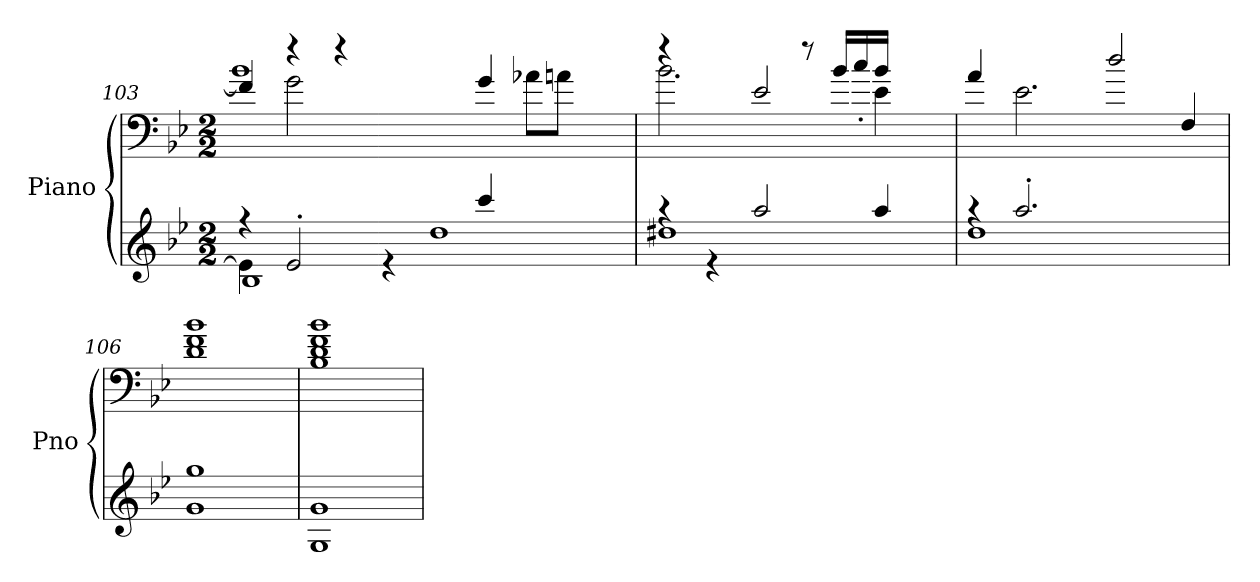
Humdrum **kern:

**kern	**kern
*part1	*part1
*staff2	*staff1
*I"Piano	*
*I'Pno	*
*clefG2	*clefF4
*k[b-e-]	*k[b-e-]
*M2/2	*M2/2
=103	=103
*^	*^
*	*^	*	*^
4rff	4e-\]	1B-	4f#/]	1b-	4ryy
2e-'/	1..ryy	.	2g\	.	4rff
.	.	.	.	.	4rff
4re	.	.	4ryy	.	1ryy
4ryy	.	1dd	4ryy	1ryy	.
4ccc/	.	.	4g/	.	.
2ryy	.	.	8a-X\L	.	.
.	.	.	8an\J	.	.
.	.	.	4ryy	.	4ryy
*	*v	*v	*	*	*
*	*	*	*v	*v
=104	=104	=104	=104
4raa	1dd#X	4rff	2.b-\
4re	.	4ryy	.
2aa/	.	2e-/	.
.	.	.	8rff
.	.	.	16b-/LL
.	.	.	16cc'/
4aa/	4ryy	4e-\	16b-/JJ
.	.	.	4ryy
16ryy	16ryy	16ryy	.
*	*	*v	*v
=105	=105	=105
4raa	1dd	4a/
2.aa'/	.	2.e-\
2.ryy	2.ryy	2dd/
.	.	4F/
=106	=106	=106
*	*	*^
1gg	1g	1b-	1d 1f
=107	=107	=107	=107
1g	1G	1b-	1B- 1d 1f
*v	*v	*	*
*	*v	*v
=	=
*-	*-
